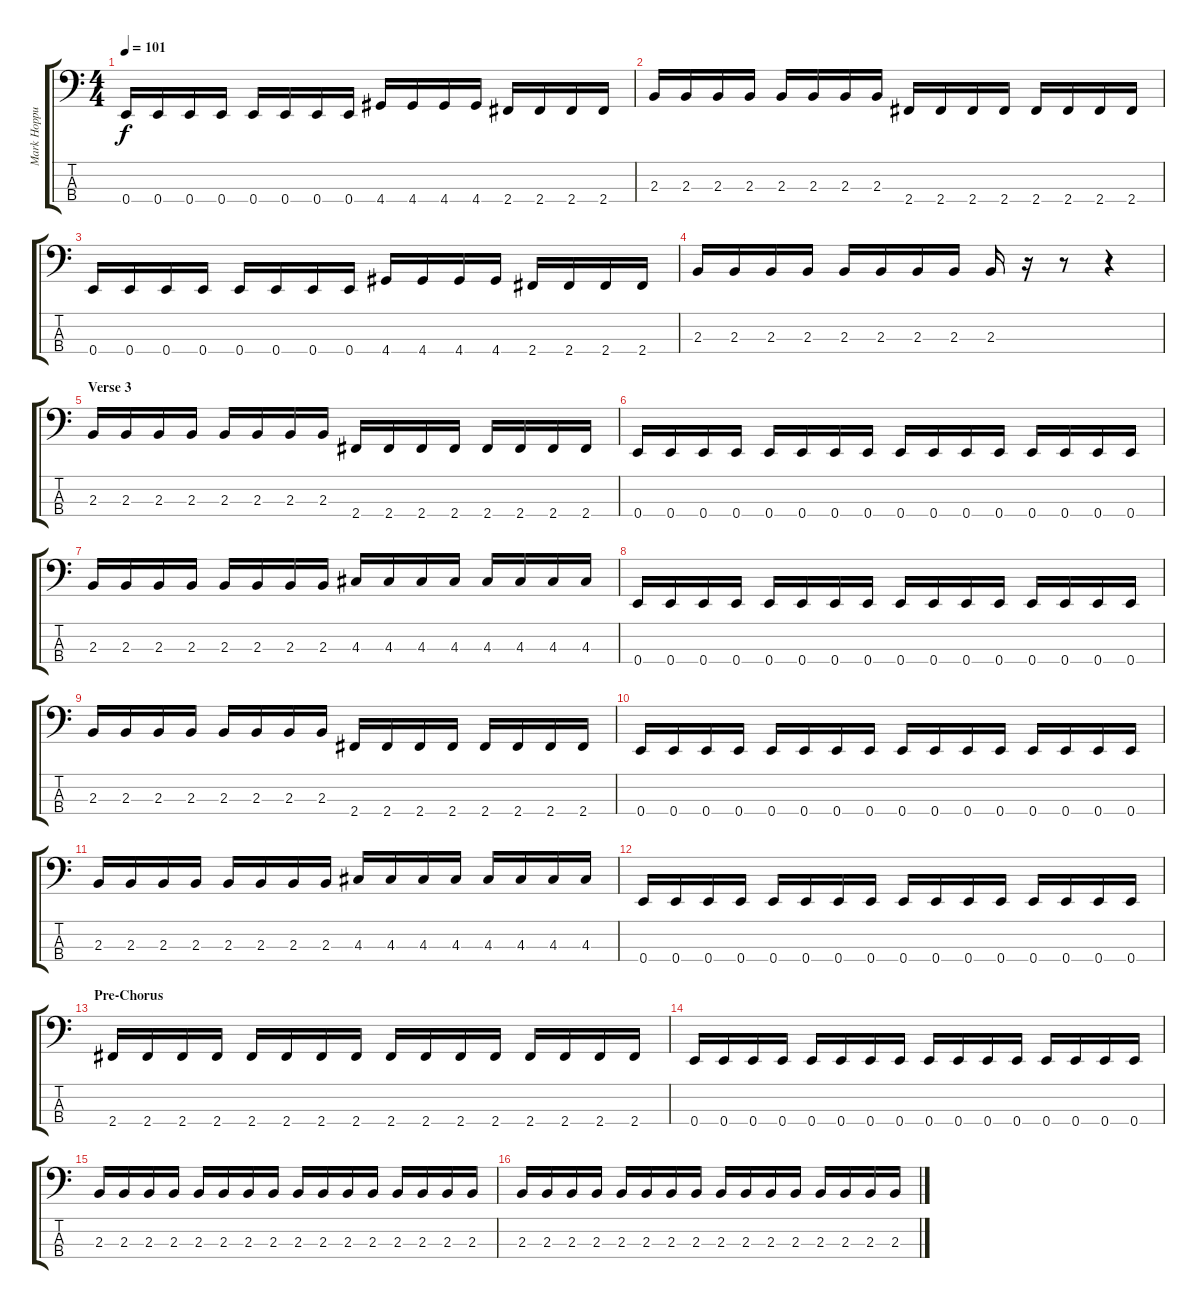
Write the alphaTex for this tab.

\track ("Mark Hoppus" "Mark Hoppu") {instrument electricbasspick}
\staff {score tabs}
\tuning (G2 D2 A1 E1) {hide}
\ts (4 4)
\tempo 101
\clef f4
\ks c
0.4.16{dy f} 0.4.16 0.4.16 0.4.16 0.4.16 0.4.16 0.4.16 0.4.16 4.4.16 4.4.16 4.4.16 4.4.16 2.4.16 2.4.16 2.4.16 2.4.16 |
2.3.16 2.3.16 2.3.16 2.3.16 2.3.16 2.3.16 2.3.16 2.3.16 2.4.16 2.4.16 2.4.16 2.4.16 2.4.16 2.4.16 2.4.16 2.4.16 |
0.4.16 0.4.16 0.4.16 0.4.16 0.4.16 0.4.16 0.4.16 0.4.16 4.4.16 4.4.16 4.4.16 4.4.16 2.4.16 2.4.16 2.4.16 2.4.16 |
2.3.16 2.3.16 2.3.16 2.3.16 2.3.16 2.3.16 2.3.16 2.3.16 2.3.16 r.16 r.8 r.4 |
\section ("" "Verse 3")
2.3.16 2.3.16 2.3.16 2.3.16 2.3.16 2.3.16 2.3.16 2.3.16 2.4.16 2.4.16 2.4.16 2.4.16 2.4.16 2.4.16 2.4.16 2.4.16 |
0.4.16 0.4.16 0.4.16 0.4.16 0.4.16 0.4.16 0.4.16 0.4.16 0.4.16 0.4.16 0.4.16 0.4.16 0.4.16 0.4.16 0.4.16 0.4.16 |
2.3.16 2.3.16 2.3.16 2.3.16 2.3.16 2.3.16 2.3.16 2.3.16 4.3.16 4.3.16 4.3.16 4.3.16 4.3.16 4.3.16 4.3.16 4.3.16 |
0.4.16 0.4.16 0.4.16 0.4.16 0.4.16 0.4.16 0.4.16 0.4.16 0.4.16 0.4.16 0.4.16 0.4.16 0.4.16 0.4.16 0.4.16 0.4.16 |
2.3.16 2.3.16 2.3.16 2.3.16 2.3.16 2.3.16 2.3.16 2.3.16 2.4.16 2.4.16 2.4.16 2.4.16 2.4.16 2.4.16 2.4.16 2.4.16 |
0.4.16 0.4.16 0.4.16 0.4.16 0.4.16 0.4.16 0.4.16 0.4.16 0.4.16 0.4.16 0.4.16 0.4.16 0.4.16 0.4.16 0.4.16 0.4.16 |
2.3.16 2.3.16 2.3.16 2.3.16 2.3.16 2.3.16 2.3.16 2.3.16 4.3.16 4.3.16 4.3.16 4.3.16 4.3.16 4.3.16 4.3.16 4.3.16 |
0.4.16 0.4.16 0.4.16 0.4.16 0.4.16 0.4.16 0.4.16 0.4.16 0.4.16 0.4.16 0.4.16 0.4.16 0.4.16 0.4.16 0.4.16 0.4.16 |
\section ("" "Pre-Chorus")
2.4.16 2.4.16 2.4.16 2.4.16 2.4.16 2.4.16 2.4.16 2.4.16 2.4.16 2.4.16 2.4.16 2.4.16 2.4.16 2.4.16 2.4.16 2.4.16 |
0.4.16 0.4.16 0.4.16 0.4.16 0.4.16 0.4.16 0.4.16 0.4.16 0.4.16 0.4.16 0.4.16 0.4.16 0.4.16 0.4.16 0.4.16 0.4.16 |
2.3.16 2.3.16 2.3.16 2.3.16 2.3.16 2.3.16 2.3.16 2.3.16 2.3.16 2.3.16 2.3.16 2.3.16 2.3.16 2.3.16 2.3.16 2.3.16 |
2.3.16 2.3.16 2.3.16 2.3.16 2.3.16 2.3.16 2.3.16 2.3.16 2.3.16 2.3.16 2.3.16 2.3.16 2.3.16 2.3.16 2.3.16 2.3.16
